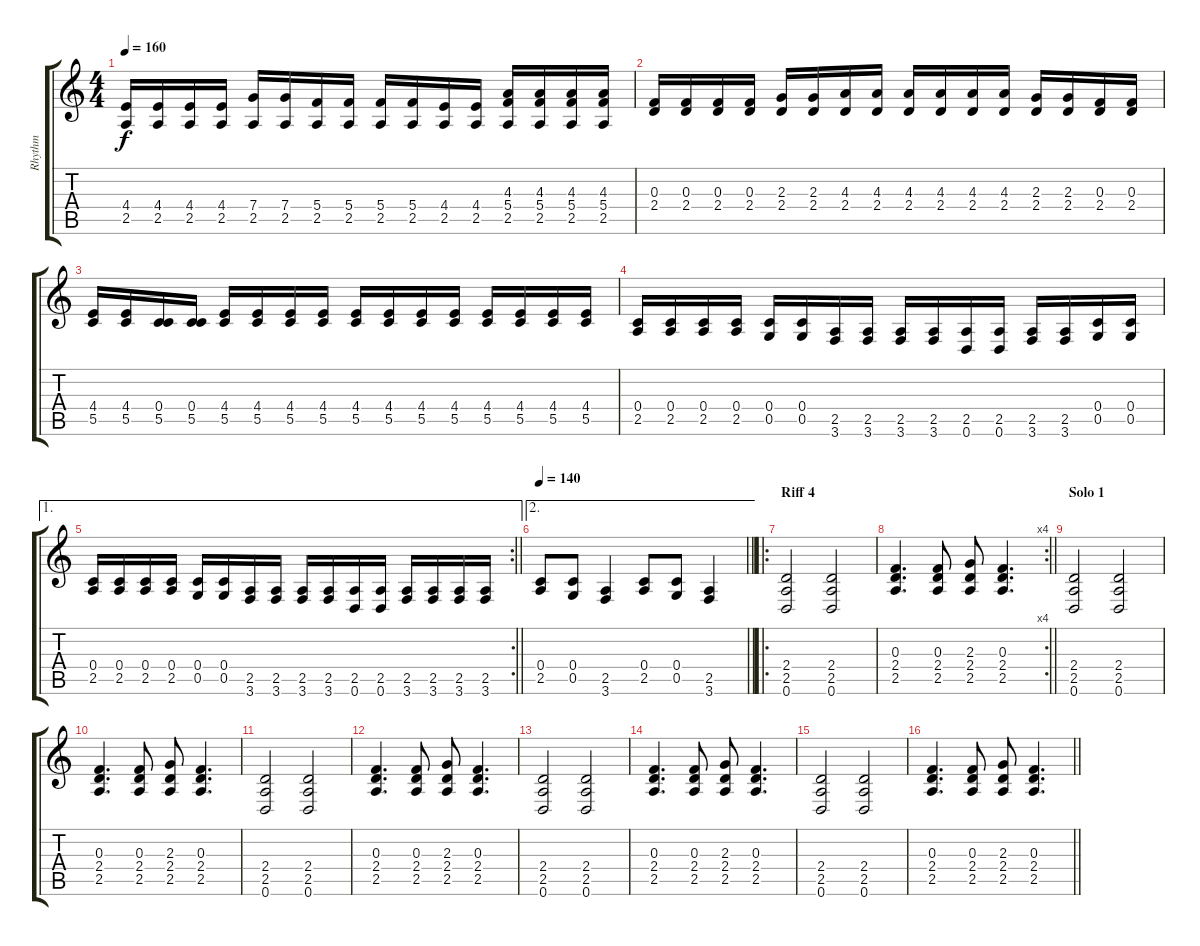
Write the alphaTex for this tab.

\track ("Rhythm" "Rhythm") {instrument distortionguitar}
\staff {score tabs}
\tuning (D4 A3 F3 C3 G2 D2) {hide}
\ts (4 4)
\tempo 160
\clef g2
\ks c
(4.4 2.5).16{dy f} (4.4 2.5).16 (4.4 2.5).16 (4.4 2.5).16 (7.4 2.5).16 (7.4 2.5).16 (5.4 2.5).16 (5.4 2.5).16 (5.4 2.5).16 (5.4 2.5).16 (4.4 2.5).16 (4.4 2.5).16 (4.3 5.4 2.5).16 (4.3 5.4 2.5).16 (4.3 5.4 2.5).16 (4.3 5.4 2.5).16 |
(0.3 2.4).16 (0.3 2.4).16 (0.3 2.4).16 (0.3 2.4).16 (2.3 2.4).16 (2.3 2.4).16 (4.3 2.4).16 (4.3 2.4).16 (4.3 2.4).16 (4.3 2.4).16 (4.3 2.4).16 (4.3 2.4).16 (2.3 2.4).16 (2.3 2.4).16 (0.3 2.4).16 (0.3 2.4).16 |
(4.4 5.5).16 (4.4 5.5).16 (0.4 5.5).16 (0.4 5.5).16 (4.4 5.5).16 (4.4 5.5).16 (4.4 5.5).16 (4.4 5.5).16 (4.4 5.5).16 (4.4 5.5).16 (4.4 5.5).16 (4.4 5.5).16 (4.4 5.5).16 (4.4 5.5).16 (4.4 5.5).16 (4.4 5.5).16 |
(0.4 2.5).16 (0.4 2.5).16 (0.4 2.5).16 (0.4 2.5).16 (0.4 0.5).16 (0.4 0.5).16 (2.5 3.6).16 (2.5 3.6).16 (2.5 3.6).16 (2.5 3.6).16 (2.5 0.6).16 (2.5 0.6).16 (2.5 3.6).16 (2.5 3.6).16 (0.4 0.5).16 (0.4 0.5).16 |
\ae 1
\rc 2
\barLineRight lightlight
(0.4 2.5).16 (0.4 2.5).16 (0.4 2.5).16 (0.4 2.5).16 (0.4 0.5).16 (0.4 0.5).16 (2.5 3.6).16 (2.5 3.6).16 (2.5 3.6).16 (2.5 3.6).16 (2.5 0.6).16 (2.5 0.6).16 (2.5 3.6).16 (2.5 3.6).16 (2.5 3.6).16 (2.5 3.6).16 |
\ae 2
\tempo 140
\barLineRight lightlight
(0.4 2.5).8 (0.4 0.5).8 (2.5 3.6).4 (0.4 2.5).8 (0.4 0.5).8 (2.5 3.6).4 |
\ro
\section ("" "Riff 4")
(2.4 2.5 0.6).2 (2.4 2.5 0.6).2 |
\rc 4
\barLineRight lightlight
(0.3 2.4 2.5).4{d} (0.3 2.4 2.5).8 (2.3 2.4 2.5).8 (0.3 2.4 2.5).4{d} |
\section ("" "Solo 1")
(2.4 2.5 0.6).2 (2.4 2.5 0.6).2 |
(0.3 2.4 2.5).4{d} (0.3 2.4 2.5).8 (2.3 2.4 2.5).8 (0.3 2.4 2.5).4{d} |
(2.4 2.5 0.6).2 (2.4 2.5 0.6).2 |
(0.3 2.4 2.5).4{d} (0.3 2.4 2.5).8 (2.3 2.4 2.5).8 (0.3 2.4 2.5).4{d} |
(2.4 2.5 0.6).2 (2.4 2.5 0.6).2 |
(0.3 2.4 2.5).4{d} (0.3 2.4 2.5).8 (2.3 2.4 2.5).8 (0.3 2.4 2.5).4{d} |
(2.4 2.5 0.6).2 (2.4 2.5 0.6).2 |
\barLineRight lightlight
(0.3 2.4 2.5).4{d} (0.3 2.4 2.5).8 (2.3 2.4 2.5).8 (0.3 2.4 2.5).4{d}
